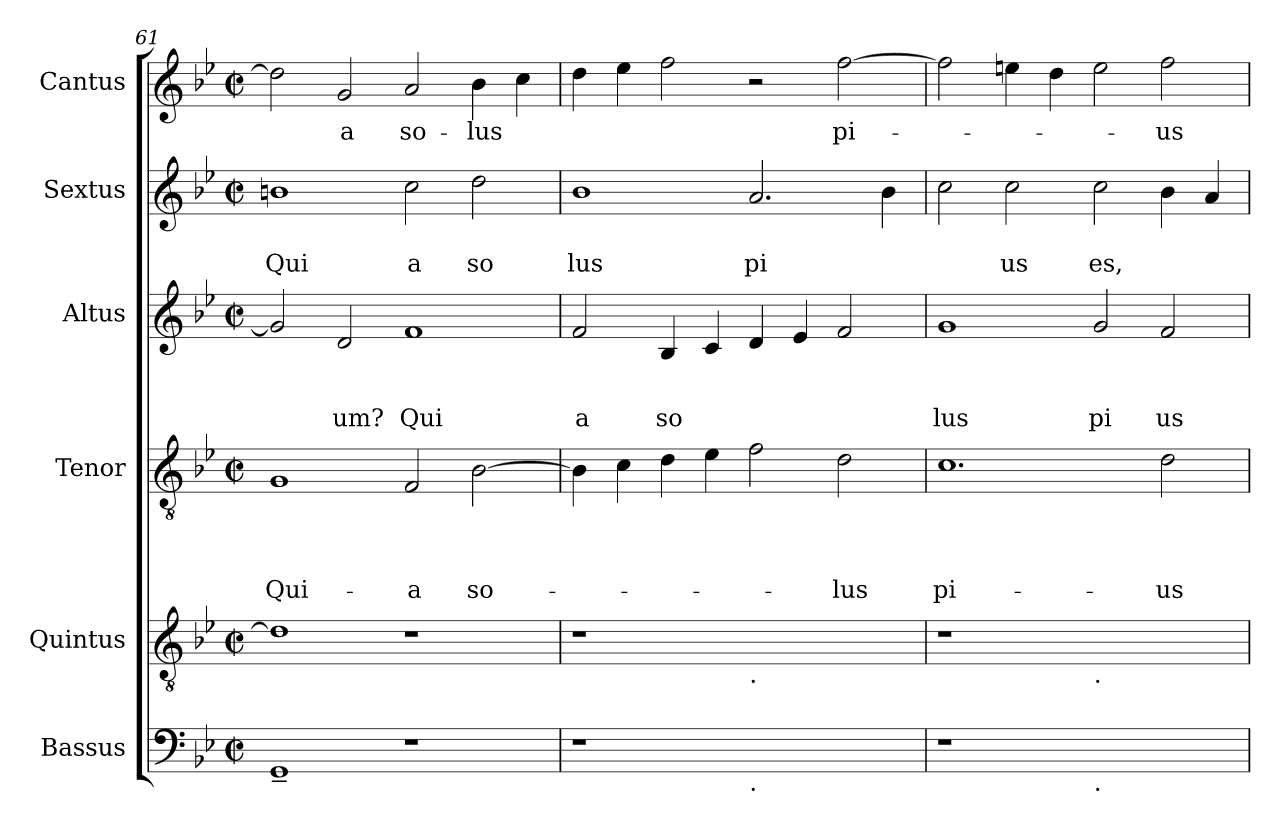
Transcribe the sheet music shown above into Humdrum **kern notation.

**kern	**text	**kern	**text	**kern	**text	**text	**text	**text	**kern	**text	**text	**text	**kern	**text	**text	**kern	**text
*part6	*part6	*part5	*part5	*part4	*part4	*part4	*part4	*part4	*part3	*part3	*part3	*part3	*part2	*part2	*part2	*part1	*part1
*staff6	*staff6	*staff5	*staff5	*staff4	*staff4	*staff4	*staff4	*staff4	*staff3	*staff3	*staff3	*staff3	*staff2	*staff2	*staff2	*staff1	*staff1
*I"Bassus	*	*I"Quintus	*	*I"Tenor	*	*	*	*	*I"Altus	*	*	*	*I"Sextus	*	*	*I"Cantus	*
!!LO:PB:g=z
*clefF4	*	*clefGv2	*	*clefGv2	*	*	*	*	*clefG2	*	*	*	*clefG2	*	*	*clefG2	*
*k[b-e-]	*	*k[b-e-]	*	*k[b-e-]	*	*	*	*	*k[b-e-]	*	*	*	*k[b-e-]	*	*	*k[b-e-]	*
*B-:	*	*B-:	*	*B-:	*	*	*	*	*B-:	*	*	*	*B-:	*	*	*B-:	*
*M2/2	*	*M2/2	*	*M2/2	*	*	*	*	*M2/2	*	*	*	*M2/2	*	*	*M2/2	*
*met(c|)	*	*met(c|)	*	*met(c|)	*	*	*	*	*met(c|)	*	*	*	*met(c|)	*	*	*met(c|)	*
=61	=61	=61	=61	=61	=61	=61	=61	=61	=61	=61	=61	=61	=61	=61	=61	=61	=61
!	!	!	!	!	!	!	!	!LO:LY:b	!	!	!	!	!	!	!LO:LY:b	!	!
1GG~<	.	1d]	.	1G	.	.	.	Qui-	2g/]	.	.	.	1bn	.	Qui	2dd\]	.
!	!	!	!	!	!	!	!	!	!	!	!	!LO:LY:b	!	!	!	!	!LO:LY:b
.	.	.	.	.	.	.	.	.	2d/	.	.	-um?	.	.	.	2g/	-a
!	!	!	!	!	!	!	!	!LO:LY:b	!	!	!	!LO:LY:b	!	!	!LO:LY:b	!	!LO:LY:b
1r	.	1r	.	2F/	.	.	.	-a	1f	.	.	Qui	2cc\	.	a	2a/	so-
!	!	!	!	!	!	!	!	!LO:LY:b	!	!	!	!	!	!	!LO:LY:b	!	!LO:LY:b
.	.	.	.	[>2B-\	.	.	.	so-	.	.	.	.	2dd\	.	so	4b-\	-lus
.	.	.	.	.	.	.	.	.	.	.	.	.	.	.	.	4cc\	.
=62	=62	=62	=62	=62	=62	=62	=62	=62	=62	=62	=62	=62	=62	=62	=62	=62	=62
!	!	!	!	!	!	!	!	!	!	!	!	!LO:LY:b	!	!	!LO:LY:b	!	!
1r	.	1r	.	4B-\]	.	.	.	.	2f/	.	.	a	1b-	.	lus	4dd\	.
.	.	.	.	4c\	.	.	.	.	.	.	.	.	.	.	.	4ee-\	.
!	!	!	!	!	!	!	!	!	!	!	!	!LO:LY:b	!	!	!	!	!
.	.	.	.	4d\	.	.	.	.	4B-/	.	.	so	.	.	.	2ff\	.
.	.	.	.	4e-\	.	.	.	.	4c/	.	.	.	.	.	.	.	.
!	!	!LO:TX:b:t=.	!	!	!	!	!	!	!	!	!	!	!	!	!	!	!
!LO:TX:b:t=.	!	!	!	!	!	!	!	!	!	!	!	!	!	!	!	!	!
!	!	!	!	!	!	!	!	!	!	!	!	!	!	!	!LO:LY:b	!	!
1ryy	.	1ryy	.	2f\	.	.	.	.	4d/	.	.	.	2.a/	.	pi	2r	.
.	.	.	.	.	.	.	.	.	4e-/	.	.	.	.	.	.	.	.
!	!	!	!	!	!	!	!	!LO:LY:b	!	!	!	!	!	!	!	!	!LO:LY:b
.	.	.	.	2d\	.	.	.	-lus	2f/	.	.	.	.	.	.	[>2ff\	pi-
.	.	.	.	.	.	.	.	.	.	.	.	.	4b-\	.	.	.	.
=63	=63	=63	=63	=63	=63	=63	=63	=63	=63	=63	=63	=63	=63	=63	=63	=63	=63
!	!	!	!	!	!	!	!	!LO:LY:b	!	!	!	!LO:LY:b	!	!	!	!	!
1r	.	1r	.	1.c	.	.	.	pi-	1g	.	.	lus	2cc\	.	.	2ff\]	.
!	!	!	!	!	!	!	!	!	!	!	!	!	!	!	!LO:LY:b	!	!
.	.	.	.	.	.	.	.	.	.	.	.	.	2cc\	.	us	4een\	.
.	.	.	.	.	.	.	.	.	.	.	.	.	.	.	.	4dd\	.
!	!	!LO:TX:b:t=.	!	!	!	!	!	!	!	!	!	!	!	!	!	!	!
!LO:TX:b:t=.	!	!	!	!	!	!	!	!	!	!	!	!	!	!	!	!	!
!	!	!	!	!	!	!	!	!	!	!	!	!LO:LY:b	!	!	!LO:LY:b	!	!
1ryy	.	1ryy	.	.	.	.	.	.	2g/	.	.	pi	2cc\	.	es,	2ee\	.
!	!	!	!	!	!	!	!	!LO:LY:b	!	!	!	!LO:LY:b	!	!	!	!	!LO:LY:b
.	.	.	.	2d\	.	.	.	-us	2f/	.	.	us	4b-\	.	.	2ff\	-us
.	.	.	.	.	.	.	.	.	.	.	.	.	4a/	.	.	.	.
=	=	=	=	=	=	=	=	=	=	=	=	=	=	=	=	=	=
*-	*-	*-	*-	*-	*-	*-	*-	*-	*-	*-	*-	*-	*-	*-	*-	*-	*-
